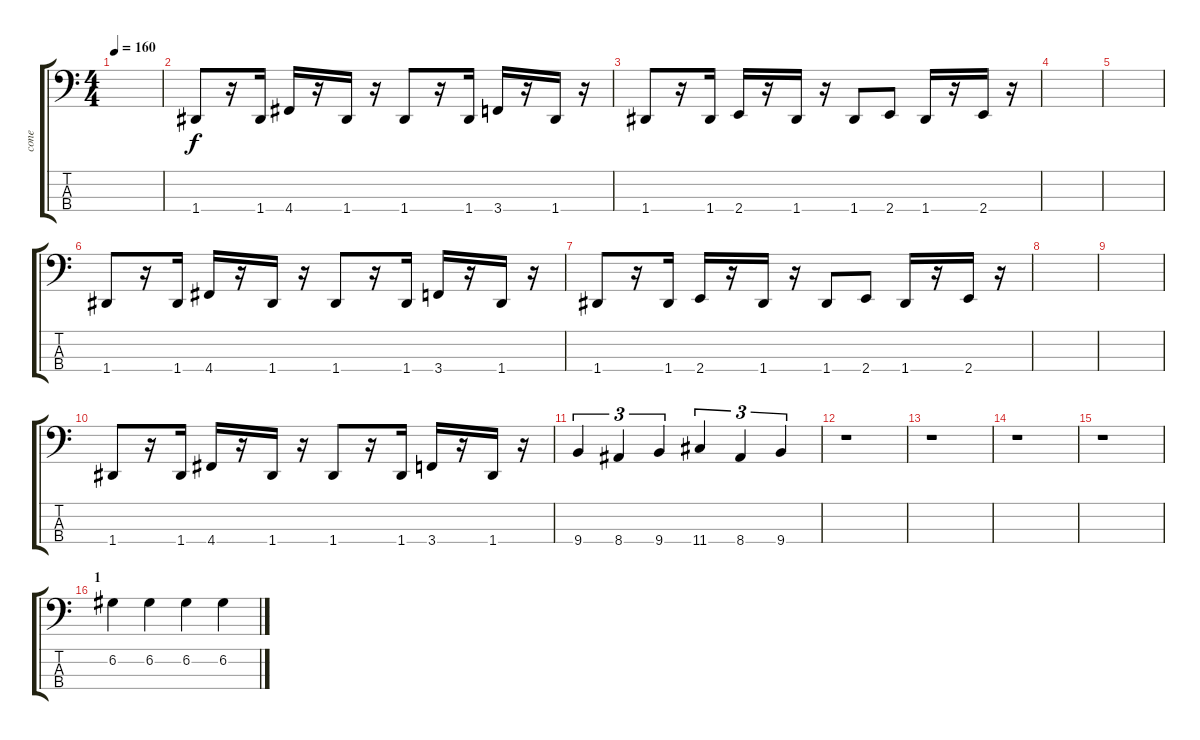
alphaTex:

\track ("cone" "cone") {instrument electricbasspick}
\staff {score tabs}
\tuning (G2 D2 A1 D1) {hide}
\ts (4 4)
\tempo 160
\clef f4
\ks c
|
1.4.8 r.16 1.4.16 4.4.16 r.16 1.4.16 r.16 1.4.8 r.16 1.4.16 3.4.16 r.16 1.4.16 r.16 |
1.4.8 r.16 1.4.16 2.4.16 r.16 1.4.16 r.16 1.4.8 2.4.8 1.4.16 r.16 2.4.16 r.16 |
|
|
1.4.8 r.16 1.4.16 4.4.16 r.16 1.4.16 r.16 1.4.8 r.16 1.4.16 3.4.16 r.16 1.4.16 r.16 |
1.4.8 r.16 1.4.16 2.4.16 r.16 1.4.16 r.16 1.4.8 2.4.8 1.4.16 r.16 2.4.16 r.16 |
|
|
1.4.8 r.16 1.4.16 4.4.16 r.16 1.4.16 r.16 1.4.8 r.16 1.4.16 3.4.16 r.16 1.4.16 r.16 |
9.4.4{tu (3 2)} 8.4.4{tu (3 2)} 9.4.4{tu (3 2)} 11.4.4{tu (3 2)} 8.4.4{tu (3 2)} 9.4.4{tu (3 2)} |
r.1 |
r.1 |
r.1 |
r.1 |
\section ("" "1")
6.2.4 6.2.4 6.2.4 6.2.4
